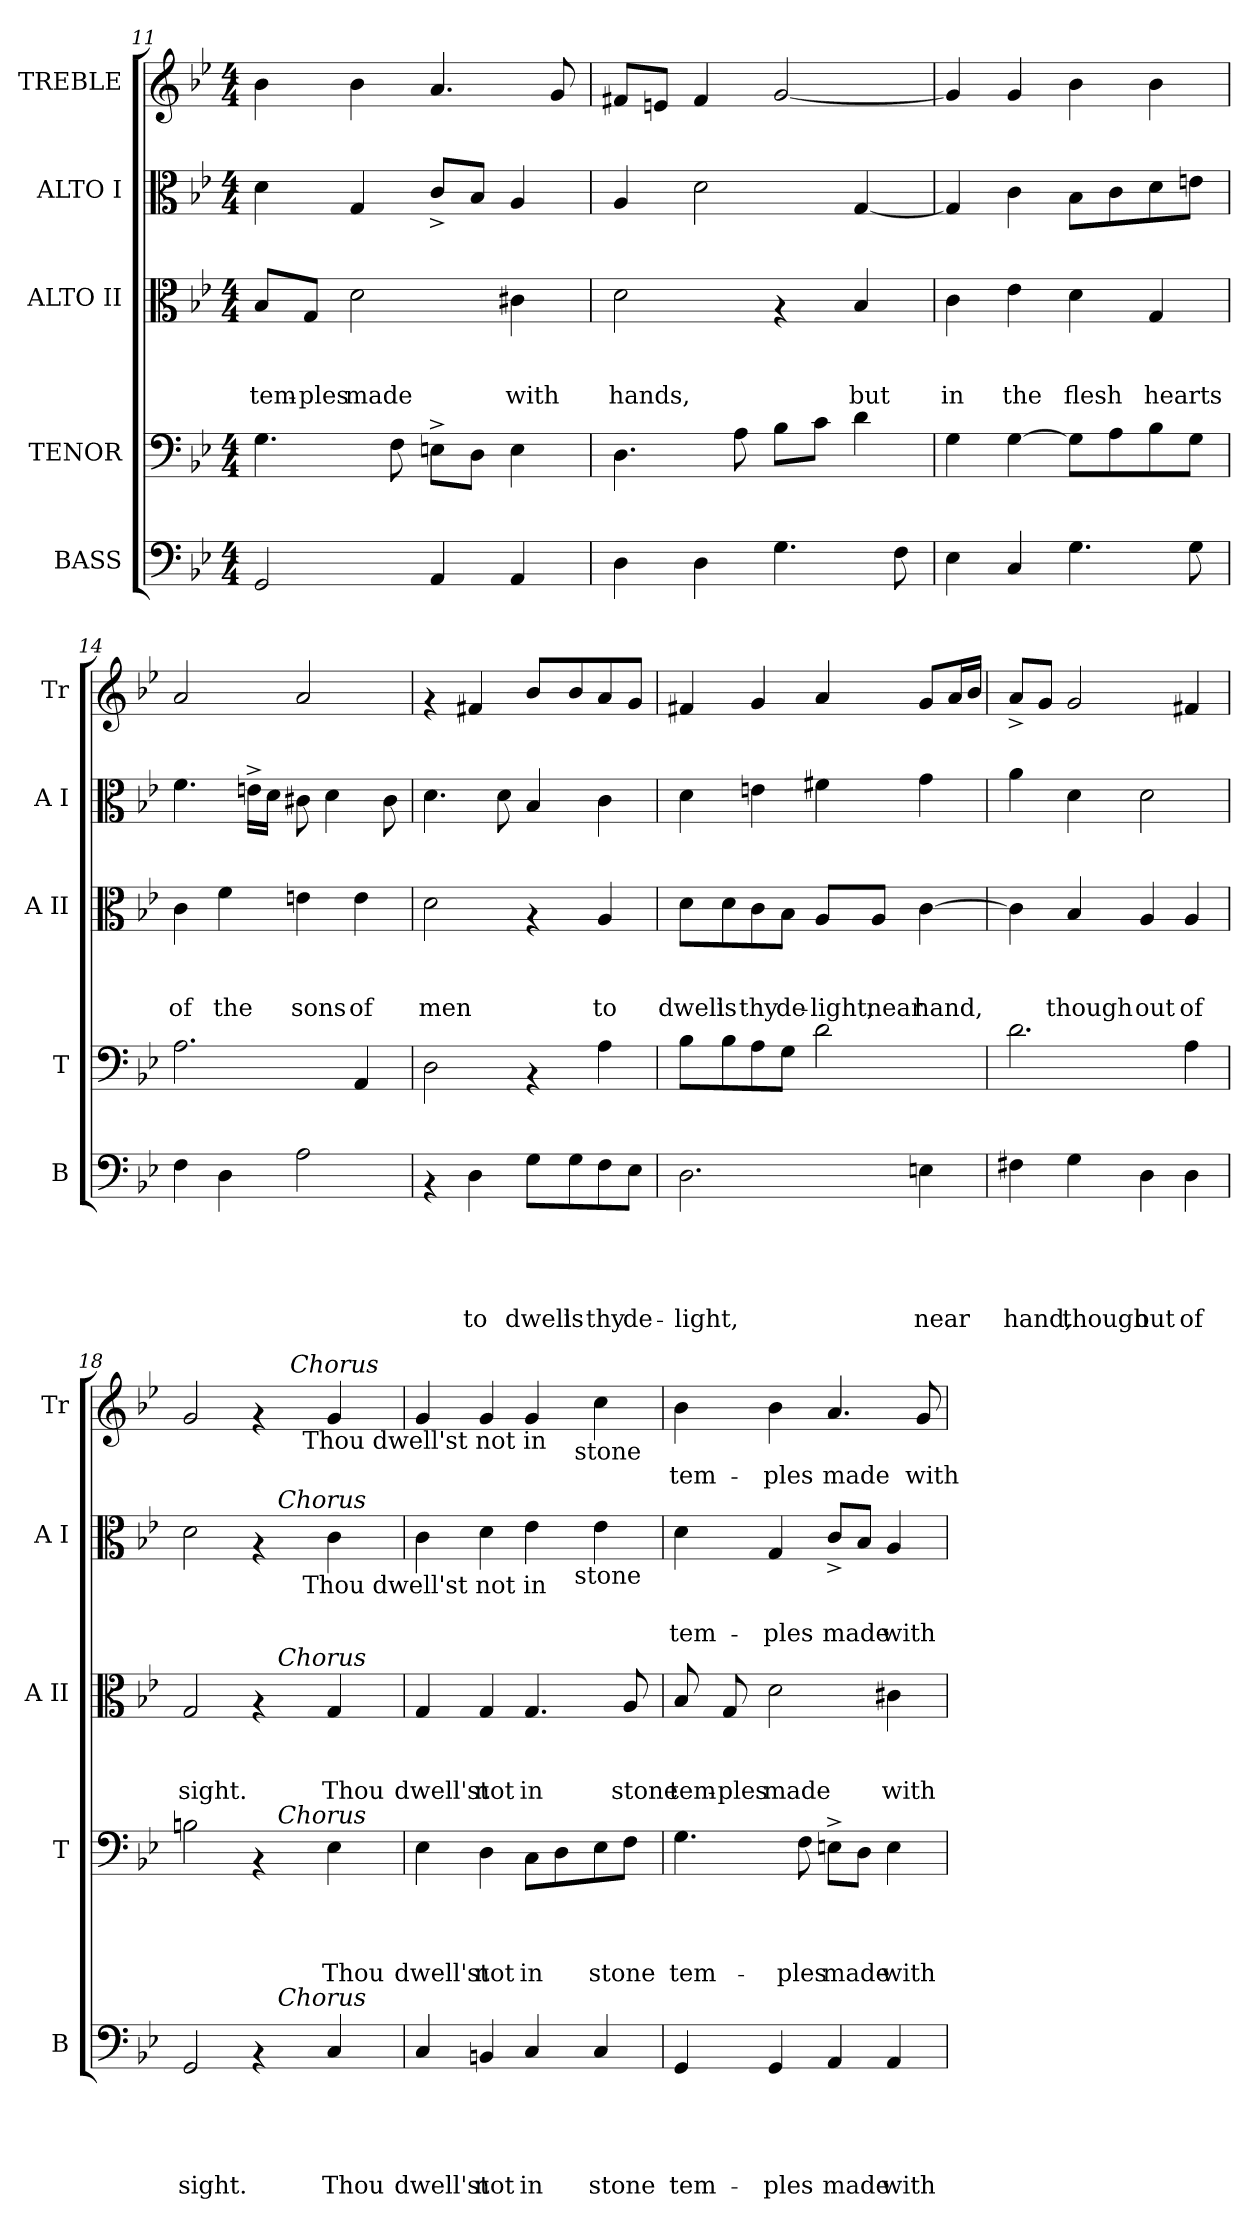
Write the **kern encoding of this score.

**kern	**text	**text	**text	**text	**text	**kern	**text	**text	**text	**text	**kern	**text	**text	**text	**kern	**text	**text	**kern	**text
*part5	*part5	*part5	*part5	*part5	*part5	*part4	*part4	*part4	*part4	*part4	*part3	*part3	*part3	*part3	*part2	*part2	*part2	*part1	*part1
*staff5	*staff5	*staff5	*staff5	*staff5	*staff5	*staff4	*staff4	*staff4	*staff4	*staff4	*staff3	*staff3	*staff3	*staff3	*staff2	*staff2	*staff2	*staff1	*staff1
*I"BASS	*	*	*	*	*	*I"TENOR	*	*	*	*	*I"ALTO II	*	*	*	*I"ALTO I	*	*	*I"TREBLE	*
*I'B	*	*	*	*	*	*I'T	*	*	*	*	*I'A II	*	*	*	*I'A I	*	*	*I'Tr	*
*clefF4	*	*	*	*	*	*clefF4	*	*	*	*	*clefC3	*	*	*	*clefC3	*	*	*clefG2	*
*k[b-e-]	*	*	*	*	*	*k[b-e-]	*	*	*	*	*k[b-e-]	*	*	*	*k[b-e-]	*	*	*k[b-e-]	*
*B-:	*	*	*	*	*	*B-:	*	*	*	*	*B-:	*	*	*	*B-:	*	*	*B-:	*
*M4/4	*	*	*	*	*	*M4/4	*	*	*	*	*M4/4	*	*	*	*M4/4	*	*	*M4/4	*
=11	=11	=11	=11	=11	=11	=11	=11	=11	=11	=11	=11	=11	=11	=11	=11	=11	=11	=11	=11
!	!	!	!	!	!	!	!	!	!	!	!	!	!	!LO:LY:b	!	!	!	!	!
2GG/	.	.	.	.	.	4.G\	.	.	.	.	8B-/L	.	.	tem-	4d\	.	.	4b-\	.
!	!	!	!	!	!	!	!	!	!	!	!	!	!	!LO:LY:b	!	!	!	!	!
.	.	.	.	.	.	.	.	.	.	.	8G/J	.	.	-ples	.	.	.	.	.
!	!	!	!	!	!	!	!	!	!	!	!	!	!	!LO:LY:b	!	!	!	!	!
.	.	.	.	.	.	.	.	.	.	.	2d\	.	.	made	4G/	.	.	4b-\	.
.	.	.	.	.	.	8F\	.	.	.	.	.	.	.	.	.	.	.	.	.
4AA/	.	.	.	.	.	8En^>\L	.	.	.	.	.	.	.	.	8c^</L	.	.	4.a/	.
.	.	.	.	.	.	8D\J	.	.	.	.	.	.	.	.	8B-/J	.	.	.	.
!	!	!	!	!	!	!	!	!	!	!	!	!	!	!LO:LY:b	!	!	!	!	!
4AA/	.	.	.	.	.	4E\	.	.	.	.	4c#X\	.	.	with	4A/	.	.	.	.
.	.	.	.	.	.	.	.	.	.	.	.	.	.	.	.	.	.	8g/	.
=12	=12	=12	=12	=12	=12	=12	=12	=12	=12	=12	=12	=12	=12	=12	=12	=12	=12	=12	=12
!	!	!	!	!	!	!	!	!	!	!	!	!	!	!LO:LY:b	!	!	!	!	!
4D\	.	.	.	.	.	4.D\	.	.	.	.	2d\	.	.	hands,	4A/	.	.	8f#X/L	.
.	.	.	.	.	.	.	.	.	.	.	.	.	.	.	.	.	.	8en/J	.
4D\	.	.	.	.	.	.	.	.	.	.	.	.	.	.	2d\	.	.	4f#/	.
.	.	.	.	.	.	8A\	.	.	.	.	.	.	.	.	.	.	.	.	.
4.G\	.	.	.	.	.	8B-\L	.	.	.	.	4rG	.	.	.	.	.	.	[<2g/	.
.	.	.	.	.	.	8c\J	.	.	.	.	.	.	.	.	.	.	.	.	.
!	!	!	!	!	!	!	!	!	!	!	!	!	!	!LO:LY:b	!	!	!	!	!
.	.	.	.	.	.	4d\	.	.	.	.	4B-/	.	.	but	[<4G/	.	.	.	.
8F\	.	.	.	.	.	.	.	.	.	.	.	.	.	.	.	.	.	.	.
=13	=13	=13	=13	=13	=13	=13	=13	=13	=13	=13	=13	=13	=13	=13	=13	=13	=13	=13	=13
!	!	!	!	!	!	!	!	!	!	!	!	!	!	!LO:LY:b	!	!	!	!	!
4E-\	.	.	.	.	.	4G\	.	.	.	.	4c\	.	.	in	4G/]	.	.	4g/]	.
!	!	!	!	!	!	!	!	!	!	!	!	!	!	!LO:LY:b	!	!	!	!	!
4C/	.	.	.	.	.	[>4G\	.	.	.	.	4e-\	.	.	the	4c\	.	.	4g/	.
!	!	!	!	!	!	!	!	!	!	!	!	!	!	!LO:LY:b	!	!	!	!	!
4.G\	.	.	.	.	.	8G\L]	.	.	.	.	4d\	.	.	flesh	8B-\L	.	.	4b-\	.
.	.	.	.	.	.	8A\	.	.	.	.	.	.	.	.	8c\	.	.	.	.
!	!	!	!	!	!	!	!	!	!	!	!	!	!	!LO:LY:b	!	!	!	!	!
.	.	.	.	.	.	8B-\	.	.	.	.	4G/	.	.	hearts	8d\	.	.	4b-\	.
8G\	.	.	.	.	.	8G\J	.	.	.	.	.	.	.	.	8en\J	.	.	.	.
=14	=14	=14	=14	=14	=14	=14	=14	=14	=14	=14	=14	=14	=14	=14	=14	=14	=14	=14	=14
!	!	!	!	!	!	!	!	!	!	!	!	!	!	!LO:LY:b	!	!	!	!	!
4F\	.	.	.	.	.	2.A\	.	.	.	.	4c\	.	.	of	4.f\	.	.	2a/	.
!	!	!	!	!	!	!	!	!	!	!	!	!	!	!LO:LY:b	!	!	!	!	!
4D\	.	.	.	.	.	.	.	.	.	.	4f\	.	.	the	.	.	.	.	.
.	.	.	.	.	.	.	.	.	.	.	.	.	.	.	16en^>\LL	.	.	.	.
.	.	.	.	.	.	.	.	.	.	.	.	.	.	.	16d\JJ	.	.	.	.
!	!	!	!	!	!	!	!	!	!	!	!	!	!	!LO:LY:b	!	!	!	!	!
2A\	.	.	.	.	.	.	.	.	.	.	4en\	.	.	sons	8c#X\	.	.	2a/	.
.	.	.	.	.	.	.	.	.	.	.	.	.	.	.	4d\	.	.	.	.
!	!	!	!	!	!	!	!	!	!	!	!	!	!	!LO:LY:b	!	!	!	!	!
.	.	.	.	.	.	4AA/	.	.	.	.	4e\	.	.	of	.	.	.	.	.
.	.	.	.	.	.	.	.	.	.	.	.	.	.	.	8c#\	.	.	.	.
!!LO:LB:g=z
=15	=15	=15	=15	=15	=15	=15	=15	=15	=15	=15	=15	=15	=15	=15	=15	=15	=15	=15	=15
!	!	!	!	!	!	!	!	!	!	!	!	!	!	!LO:LY:b	!	!	!	!	!
4rAA	.	.	.	.	.	2D\	.	.	.	.	2d\	.	.	men	4.d\	.	.	4rf	.
!	!	!	!	!	!LO:LY:b	!	!	!	!	!	!	!	!	!	!	!	!	!	!
4D\	.	.	.	.	to	.	.	.	.	.	.	.	.	.	.	.	.	4f#X/	.
.	.	.	.	.	.	.	.	.	.	.	.	.	.	.	8d\	.	.	.	.
!	!	!	!	!	!LO:LY:b	!	!	!	!	!	!	!	!	!	!	!	!	!	!
8G\L	.	.	.	.	dwell	4rAA	.	.	.	.	4rG	.	.	.	4B-/	.	.	8b-/L	.
!	!	!	!	!	!LO:LY:b	!	!	!	!	!	!	!	!	!	!	!	!	!	!
8G\	.	.	.	.	is	.	.	.	.	.	.	.	.	.	.	.	.	8b-/	.
!	!	!	!	!	!LO:LY:b	!	!	!	!	!	!	!	!	!LO:LY:b	!	!	!	!	!
8F\	.	.	.	.	thy	4A\	.	.	.	.	4A/	.	.	to	4c\	.	.	8a/	.
!	!	!	!	!	!LO:LY:b	!	!	!	!	!	!	!	!	!	!	!	!	!	!
8E-\J	.	.	.	.	de-	.	.	.	.	.	.	.	.	.	.	.	.	8g/J	.
=16	=16	=16	=16	=16	=16	=16	=16	=16	=16	=16	=16	=16	=16	=16	=16	=16	=16	=16	=16
!	!	!	!	!	!LO:LY:b	!	!	!	!	!	!	!	!	!LO:LY:b	!	!	!	!	!
2.D\	.	.	.	.	-light,	8B-\L	.	.	.	.	8d\L	.	.	dwell	4d\	.	.	4f#X/	.
!	!	!	!	!	!	!	!	!	!	!	!	!	!	!LO:LY:b	!	!	!	!	!
.	.	.	.	.	.	8B-\	.	.	.	.	8d\	.	.	is	.	.	.	.	.
!	!	!	!	!	!	!	!	!	!	!	!	!	!	!LO:LY:b	!	!	!	!	!
.	.	.	.	.	.	8A\	.	.	.	.	8c\	.	.	thy	4en\	.	.	4g/	.
!	!	!	!	!	!	!	!	!	!	!	!	!	!	!LO:LY:b	!	!	!	!	!
.	.	.	.	.	.	8G\J	.	.	.	.	8B-\J	.	.	de-	.	.	.	.	.
!	!	!	!	!	!	!	!	!	!	!	!	!	!	!LO:LY:b	!	!	!	!	!
.	.	.	.	.	.	2d\	.	.	.	.	8A/L	.	.	-light,	4f#X\	.	.	4a/	.
!	!	!	!	!	!	!	!	!	!	!	!	!	!	!LO:LY:b	!	!	!	!	!
.	.	.	.	.	.	.	.	.	.	.	8A/J	.	.	near	.	.	.	.	.
!	!	!	!	!	!LO:LY:b	!	!	!	!	!	!	!	!	!LO:LY:b	!	!	!	!	!
4En\	.	.	.	.	near	.	.	.	.	.	[>4c\	.	.	hand,	4g\	.	.	8g/L	.
.	.	.	.	.	.	.	.	.	.	.	.	.	.	.	.	.	.	16a/L	.
.	.	.	.	.	.	.	.	.	.	.	.	.	.	.	.	.	.	16b-/JJ	.
=17	=17	=17	=17	=17	=17	=17	=17	=17	=17	=17	=17	=17	=17	=17	=17	=17	=17	=17	=17
!	!	!	!	!	!LO:LY:b	!	!	!	!	!	!	!	!	!	!	!	!	!	!
4F#X\	.	.	.	.	hand,	2.d\	.	.	.	.	4c\]	.	.	.	4a\	.	.	8a^</L	.
.	.	.	.	.	.	.	.	.	.	.	.	.	.	.	.	.	.	8g/J	.
!	!	!	!	!	!LO:LY:b	!	!	!	!	!	!	!	!	!LO:LY:b	!	!	!	!	!
4G\	.	.	.	.	though	.	.	.	.	.	4B-/	.	.	though	4d\	.	.	2g/	.
!	!	!	!	!	!LO:LY:b	!	!	!	!	!	!	!	!	!LO:LY:b	!	!	!	!	!
4D\	.	.	.	.	out	.	.	.	.	.	4A/	.	.	out	2d\	.	.	.	.
!	!	!	!	!	!LO:LY:b	!	!	!	!	!	!	!	!	!LO:LY:b	!	!	!	!	!
4D\	.	.	.	.	of	4A\	.	.	.	.	4A/	.	.	of	.	.	.	4f#X/	.
=18	=18	=18	=18	=18	=18	=18	=18	=18	=18	=18	=18	=18	=18	=18	=18	=18	=18	=18	=18
!	!	!	!	!	!LO:LY:b	!	!	!	!	!	!	!	!	!LO:LY:b	!	!	!	!	!
*^	*	*	*	*	*	*^	*	*	*	*	*^	*	*	*	*^	*	*	*^	*
*	*	*	*	*	*	*	*	*	*	*	*	*	*	*	*	*	*	*	*^	*	*	*	*^	*
2GG/	2ryy	.	.	.	.	sight.	2Bn\	2ryy	.	.	.	.	2G/	2ryy	.	.	sight.	2d\	2ryy	2ryy	.	.	2g/	2ryy	2ryy	.
4rAA	16.ryy	.	.	.	.	.	4rAA	16.ryy	.	.	.	.	4rG	16.ryy	.	.	.	4rG	16.ryy	8ryy	.	.	4rf	8ryy	8ryy	.
!	!	!	!	!	!	!	!	!	!	!	!	!	!	!	!	!	!	!	!LO:TX:a:i:t=Chorus	!	!	!	!	!	!	!
!	!	!	!	!	!	!	!	!	!	!	!	!	!	!LO:TX:a:i:t=Chorus	!	!	!	!	!	!	!	!	!	!	!	!
!	!	!	!	!	!	!	!	!LO:TX:a:i:t=Chorus	!	!	!	!	!	!	!	!	!	!	!	!	!	!	!	!	!	!
!	!LO:TX:a:i:t=Chorus	!	!	!	!	!	!	!	!	!	!	!	!	!	!	!	!	!	!	!	!	!	!	!	!	!
.	4ryy	.	.	.	.	.	.	4ryy	.	.	.	.	.	4ryy	.	.	.	.	4ryy	.	.	.	.	.	.	.
!	!	!	!	!	!	!	!	!	!	!	!	!	!	!	!	!	!	!	!	!	!	!	!	!LO:TX:a:i:t=Chorus	!	!
.	.	.	.	.	.	.	.	.	.	.	.	.	.	.	.	.	.	.	.	32ryy	.	.	.	4.ryy	32ryy	.
!	!	!	!	!	!	!	!	!	!	!	!	!	!	!	!	!	!	!	!	!	!	!	!	!	!LO:TX:b:t=Thou dwell'st not in	!
!	!	!	!	!	!	!	!	!	!	!	!	!	!	!	!	!	!	!	!	!LO:TX:b:t=Thou dwell'st not in	!	!	!	!	!	!
.	.	.	.	.	.	.	.	.	.	.	.	.	.	.	.	.	.	.	.	4ryy	.	.	.	.	4ryy	.
!	!	!	!	!	!	!LO:LY:b	!	!	!	!	!	!LO:LY:b	!	!	!	!	!LO:LY:b	!	!	!	!	!	!	!	!	!
4C/	.	.	.	.	.	Thou	4E-\	.	.	.	.	Thou	4G/	.	.	.	Thou	4c\	.	.	.	.	4g/	.	.	.
.	8ryy	.	.	.	.	.	.	8ryy	.	.	.	.	.	8ryy	.	.	.	.	8ryy	.	.	.	.	.	.	.
.	.	.	.	.	.	.	.	.	.	.	.	.	.	.	.	.	.	.	.	16.ryy	.	.	.	.	16.ryy	.
.	32ryy	.	.	.	.	.	.	32ryy	.	.	.	.	.	32ryy	.	.	.	.	32ryy	.	.	.	.	.	.	.
=19	=19	=19	=19	=19	=19	=19	=19	=19	=19	=19	=19	=19	=19	=19	=19	=19	=19	=19	=19	=19	=19	=19	=19	=19	=19	=19
!	!	!	!	!	!	!LO:LY:b	!	!	!	!	!	!LO:LY:b	!	!	!	!	!LO:LY:b	!	!	!	!	!	!	!	!	!
*v	*v	*	*	*	*	*	*	*	*	*	*	*	*v	*v	*	*	*	*	*v	*v	*	*	*	*v	*v	*
*	*	*	*	*	*	*v	*v	*	*	*	*	*	*	*	*	*	*	*	*	*	*	*
4C/	.	.	.	.	dwell'st	4E-\	.	.	.	dwell'st	4G/	.	.	dwell'st	4c\	2ryy	.	.	4g/	2ryy	.
!	!	!	!	!	!LO:LY:b	!	!	!	!	!LO:LY:b	!	!	!	!LO:LY:b	!	!	!	!	!	!	!
4BBn/	.	.	.	.	not	4D\	.	.	.	not	4G/	.	.	not	4d\	.	.	.	4g/	.	.
!	!	!	!	!	!LO:LY:b	!	!	!	!	!LO:LY:b	!	!	!	!LO:LY:b	!	!	!	!	!	!	!
4C/	.	.	.	.	in	8C\L	.	.	.	in	4.G/	.	.	in	4e-\	8.ryy	.	.	4g/	8.ryy	.
.	.	.	.	.	.	8D\	.	.	.	.	.	.	.	.	.	.	.	.	.	.	.
!	!	!	!	!	!	!	!	!	!	!	!	!	!	!	!	!	!	!	!	!LO:TX:b:t=stone	!
!	!	!	!	!	!	!	!	!	!	!	!	!	!	!	!	!LO:TX:b:t=stone	!	!	!	!	!
.	.	.	.	.	.	.	.	.	.	.	.	.	.	.	.	4ryy	.	.	.	4ryy	.
!	!	!	!	!	!LO:LY:b	!	!	!	!	!LO:LY:b	!	!	!	!	!	!	!	!	!	!	!
4C/	.	.	.	.	stone	8E-\	.	.	.	stone	.	.	.	.	4e-\	.	.	.	4cc\	.	.
!	!	!	!	!	!	!	!	!	!	!	!	!	!	!LO:LY:b	!	!	!	!	!	!	!
.	.	.	.	.	.	8F\J	.	.	.	.	8A/	.	.	stone	.	.	.	.	.	.	.
.	.	.	.	.	.	.	.	.	.	.	.	.	.	.	.	16ryy	.	.	.	16ryy	.
!!LO:PB:g=z
=20	=20	=20	=20	=20	=20	=20	=20	=20	=20	=20	=20	=20	=20	=20	=20	=20	=20	=20	=20	=20	=20
!	!	!	!	!	!LO:LY:b	!	!	!	!	!LO:LY:b	!	!	!	!LO:LY:b	!	!	!	!LO:LY:b	!	!	!LO:LY:b
*	*	*	*	*	*	*	*	*	*	*	*	*	*	*	*v	*v	*	*	*	*	*
*	*	*	*	*	*	*	*	*	*	*	*	*	*	*	*	*	*	*v	*v	*
4GG/	.	.	.	.	tem-	4.G\	.	.	.	tem-	8B-/	.	.	tem-	4d\	.	tem-	4b-\	tem-
!	!	!	!	!	!	!	!	!	!	!	!	!	!	!LO:LY:b	!	!	!	!	!
.	.	.	.	.	.	.	.	.	.	.	8G/	.	.	-ples	.	.	.	.	.
!	!	!	!	!	!LO:LY:b	!	!	!	!	!	!	!	!	!LO:LY:b	!	!	!LO:LY:b	!	!LO:LY:b
4GG/	.	.	.	.	-ples	.	.	.	.	.	2d\	.	.	made	4G/	.	-ples	4b-\	-ples
!	!	!	!	!	!	!	!	!	!	!LO:LY:b	!	!	!	!	!	!	!	!	!
.	.	.	.	.	.	8F\	.	.	.	-ples	.	.	.	.	.	.	.	.	.
!	!	!	!	!	!LO:LY:b	!	!	!	!	!LO:LY:b	!	!	!	!	!	!	!LO:LY:b	!	!LO:LY:b
4AA/	.	.	.	.	made	8En^>\L	.	.	.	made	.	.	.	.	8c^</L	.	made	4.a/	made
.	.	.	.	.	.	8D\J	.	.	.	.	.	.	.	.	8B-/J	.	.	.	.
!	!	!	!	!	!LO:LY:b	!	!	!	!	!LO:LY:b	!	!	!	!LO:LY:b	!	!	!LO:LY:b	!	!
4AA/	.	.	.	.	with	4E\	.	.	.	with	4c#X\	.	.	with	4A/	.	with	.	.
!	!	!	!	!	!	!	!	!	!	!	!	!	!	!	!	!	!	!	!LO:LY:b
.	.	.	.	.	.	.	.	.	.	.	.	.	.	.	.	.	.	8g/	with
=	=	=	=	=	=	=	=	=	=	=	=	=	=	=	=	=	=	=	=
*-	*-	*-	*-	*-	*-	*-	*-	*-	*-	*-	*-	*-	*-	*-	*-	*-	*-	*-	*-
